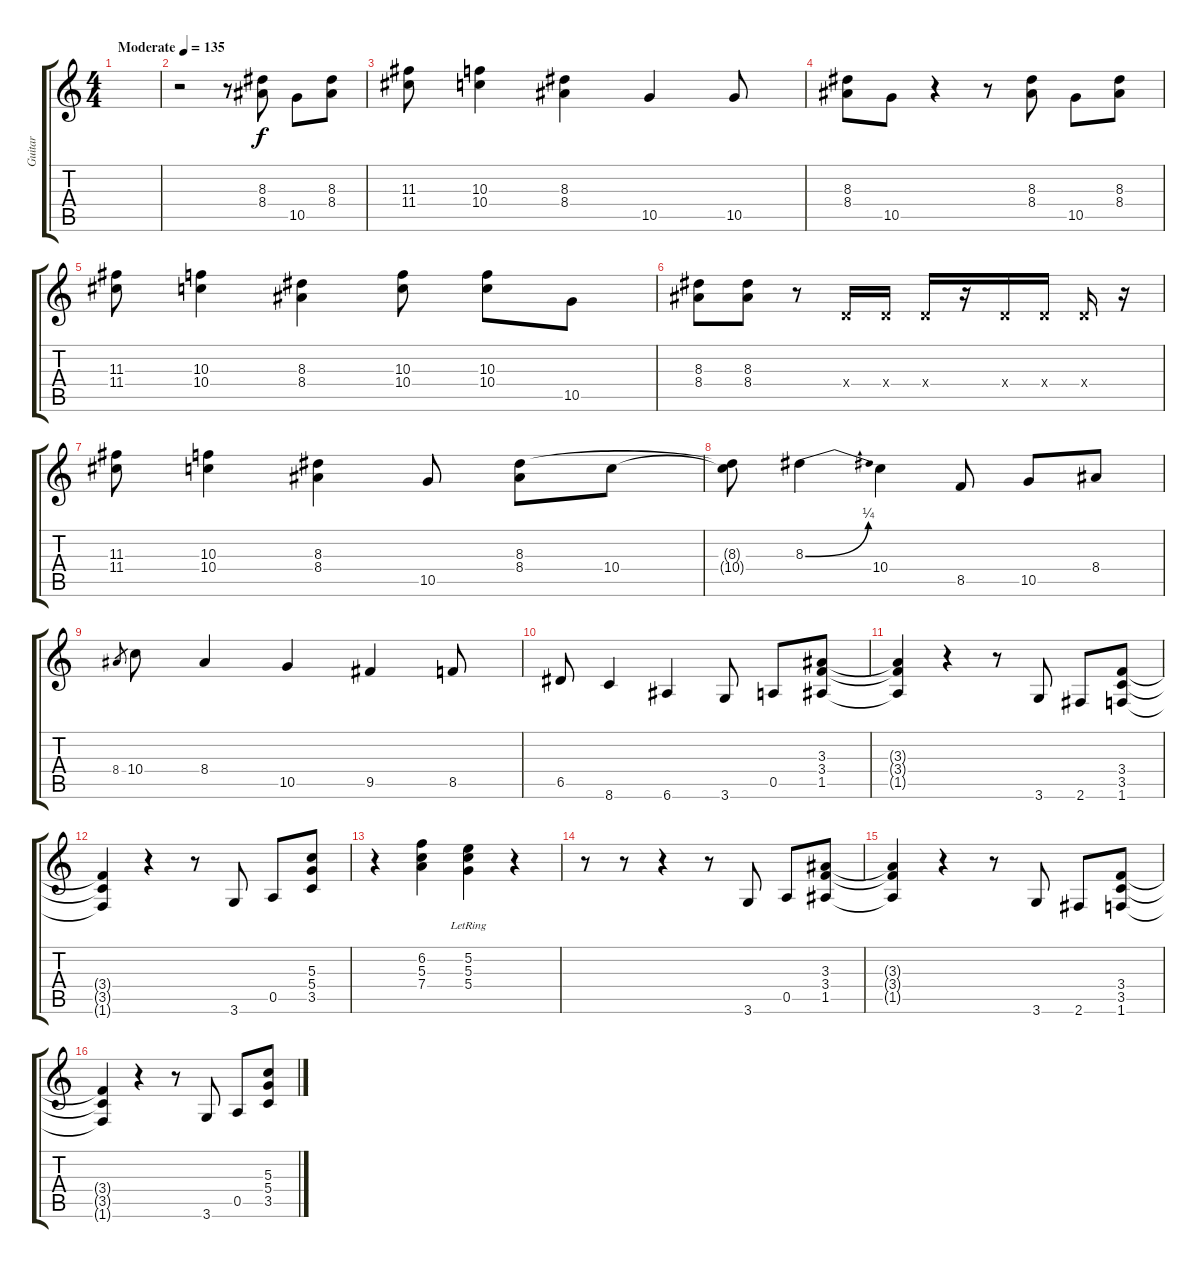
\track ("Guitar" "Guitar") {instrument distortionguitar}
\staff {score tabs}
\tuning (E4 B3 G3 D3 A2 E2) {hide}
\ts (4 4)
\tempo (135 "Moderate")
\clef g2
\ks c
|
r.2 r.8 (8.3 8.4).8 10.5.8 (8.3 8.4).8 |
(11.3 11.4).8 (10.3 10.4).4 (8.3 8.4).4 10.5.4 10.5.8 |
(8.3 8.4).8 10.5.8 r.4 r.8 (8.3 8.4).8 10.5.8 (8.3 8.4).8 |
(11.3 11.4).8 (10.3 10.4).4 (8.3 8.4).4 (10.3 10.4).8 (10.3 10.4).8 10.5.8 |
(8.3 8.4).8 (8.3 8.4).8 r.8 0.4{x}.16 0.4{x}.16 0.4{x}.16 r.16 0.4{x}.16 0.4{x}.16 0.4{x}.16 r.16 |
(11.3 11.4).8 (10.3 10.4).4 (8.3 8.4).4 10.5.8 (8.3 8.4).8 10.4.8 |
(8.3{t} 10.4{t}).8 8.3{be (bend 0 0 60 1)}.4 10.4.4 8.5.8 10.5.8 8.4.8 |
8.4.8{gr} 10.4.8 8.4.4 10.5.4 9.5.4 8.5.8 |
6.5.8 8.6.4 6.6.4 3.6.8 0.5.8 (3.3 3.4 1.5).8 |
(3.3{t} 3.4{t} 1.5{t}).4 r.4 r.8 3.6.8 2.6.8 (3.4 3.5 1.6).8 |
(3.4{t} 3.5{t} 1.6{t}).4 r.4 r.8 3.6.8 0.5.8 (5.3 5.4 3.5).8 |
r.4 (6.2 5.3 7.4).4 (5.2 5.3 5.4{lr}).4 r.4 |
r.8 r.8 r.4 r.8 3.6.8 0.5.8 (3.3 3.4 1.5).8 |
(3.3{t} 3.4{t} 1.5{t}).4 r.4 r.8 3.6.8 2.6.8 (3.4 3.5 1.6).8 |
(3.4{t} 3.5{t} 1.6{t}).4 r.4 r.8 3.6.8 0.5.8 (5.3 5.4 3.5).8
